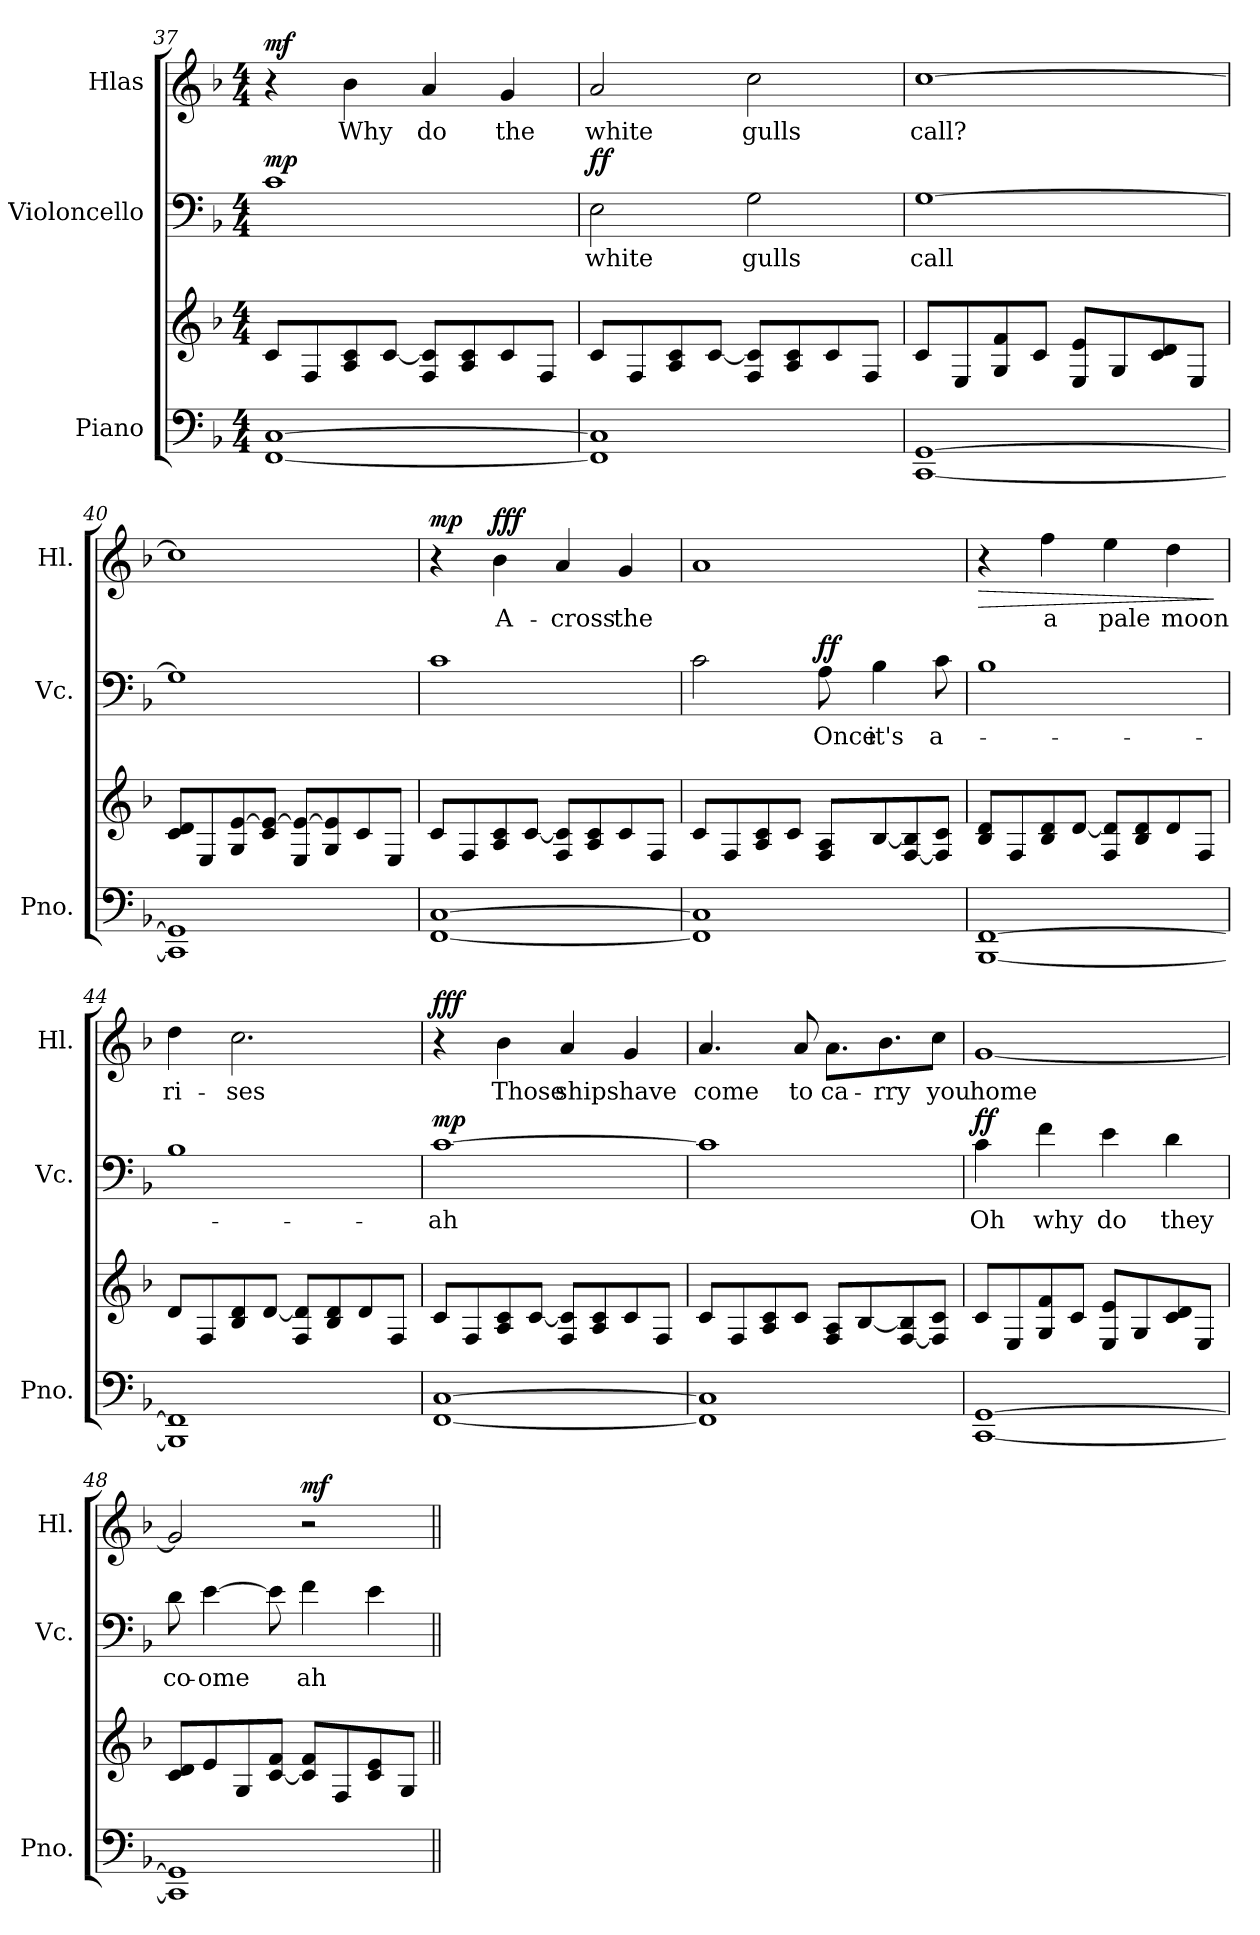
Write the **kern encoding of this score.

**kern	**kern	**kern	**text	**dynam	**kern	**text	**dynam
*part3	*part3	*part2	*part2	*part2	*part1	*part1	*part1
*staff4	*staff3	*staff2	*staff2	*staff2	*staff1	*staff1	*staff1
*I"Piano	*	*I"Violoncello	*	*	*I"Hlas	*	*
*I'Pno.	*	*I'Vc.	*	*	*I'Hl.	*	*
!!LO:LB:g=z
*clefF4	*clefG2	*clefF4	*	*	*clefG2	*	*
*k[b-]	*k[b-]	*k[b-]	*	*	*k[b-]	*	*
*M4/4	*M4/4	*M4/4	*	*	*M4/4	*	*
=37	=37	=37	=37	=37	=37	=37	=37
!	!	!	!	!LO:DY:b	!	!	!LO:DY:b
[1FF [1C	8c/L	1c	.	mp	4r	.	mf
.	8F/	.	.	.	.	.	.
.	8A/ 8c/	.	.	.	4b-\	Why	.
.	[8c/J	.	.	.	.	.	.
.	8F/ 8c/]L	.	.	.	4a/	do	.
.	8A/ 8c/	.	.	.	.	.	.
.	8c/	.	.	.	4g/	the	.
.	8F/J	.	.	.	.	.	.
=38	=38	=38	=38	=38	=38	=38	=38
!	!	!	!	!LO:DY:b	!	!	!
1FF] 1C]	8c/L	2E\	white	ff	2a/	white	.
.	8F/	.	.	.	.	.	.
.	8A/ 8c/	.	.	.	.	.	.
.	[8c/J	.	.	.	.	.	.
.	8F/ 8c/]L	2G\	gulls	.	2cc\	gulls	.
.	8A/ 8c/	.	.	.	.	.	.
.	8c/	.	.	.	.	.	.
.	8F/J	.	.	.	.	.	.
=39	=39	=39	=39	=39	=39	=39	=39
[1CC [1GG	8c/L	[1G	call	.	[1cc	call?	.
.	8E/	.	.	.	.	.	.
.	8G/ 8f/	.	.	.	.	.	.
.	8c/J	.	.	.	.	.	.
.	8E/ 8e/L	.	.	.	.	.	.
.	8G/	.	.	.	.	.	.
.	8c/ 8d/	.	.	.	.	.	.
.	8E/J	.	.	.	.	.	.
!!LO:LB:g=z
=40	=40	=40	=40	=40	=40	=40	=40
1CC] 1GG]	8c/ 8d/L	1G]	.	.	1cc]	.	.
.	8E/	.	.	.	.	.	.
.	8G/ [8e/	.	.	.	.	.	.
.	8c/ 8e/_J	.	.	.	.	.	.
.	8E/ 8e/_L	.	.	.	.	.	.
.	8G/ 8e/]	.	.	.	.	.	.
.	8c/	.	.	.	.	.	.
.	8E/J	.	.	.	.	.	.
=41	=41	=41	=41	=41	=41	=41	=41
!	!	!	!	!	!	!	!LO:DY:b
[1FF [1C	8c/L	1c	.	.	4r	.	mp
.	8F/	.	.	.	.	.	.
!	!	!	!	!	!	!	!LO:DY:b
.	8A/ 8c/	.	.	.	4b-\	A-	fff
.	[8c/J	.	.	.	.	.	.
.	8F/ 8c/]L	.	.	.	4a/	-cross	.
.	8A/ 8c/	.	.	.	.	.	.
.	8c/	.	.	.	4g/	the	.
.	8F/J	.	.	.	.	.	.
=42	=42	=42	=42	=42	=42	=42	=42
1FF] 1C]	8c/L	2c\	.	.	1a	.	.
.	8F/	.	.	.	.	.	.
.	8A/ 8c/	.	.	.	.	.	.
.	8c/J	.	.	.	.	.	.
!	!	!	!	!LO:DY:b	!	!	!
.	8F/ 8A/L	8A\	Once	ff	.	.	.
.	[8B-/	4B-\	it's	.	.	.	.
.	[8F/ 8B-/]	.	.	.	.	.	.
.	8F/] 8c/J	8c\	a-	.	.	.	.
!!LO:PB:g=z
=43	=43	=43	=43	=43	=43	=43	=43
!	!	!	!	!	!	!	!LO:HP:b
[1BBB- [1FF	8B-/ 8d/L	1B-	.	.	4r	.	>
.	8F/	.	.	.	.	.	.
.	8B-/ 8d/	.	.	.	4ff\	a	.
.	[8d/J	.	.	.	.	.	.
.	8F/ 8d/]L	.	.	.	4ee\	pale	.
.	8B-/ 8d/	.	.	.	.	.	.
.	8d/	.	.	.	4dd\	moon	.
.	8F/J	.	.	.	.	.	.
.	.	.	.	.	.	.	]
=44	=44	=44	=44	=44	=44	=44	=44
1BBB-] 1FF]	8d/L	1B-	.	.	4dd\	ri-	.
.	8F/	.	.	.	.	.	.
.	8B-/ 8d/	.	.	.	2.cc\	-ses	.
.	[8d/J	.	.	.	.	.	.
.	8F/ 8d/]L	.	.	.	.	.	.
.	8B-/ 8d/	.	.	.	.	.	.
.	8d/	.	.	.	.	.	.
.	8F/J	.	.	.	.	.	.
=45	=45	=45	=45	=45	=45	=45	=45
!	!	!	!	!LO:DY:b	!	!	!LO:DY:b
[1FF [1C	8c/L	[1c	ah	mp	4r	.	fff
.	8F/	.	.	.	.	.	.
.	8A/ 8c/	.	.	.	4b-\	Those	.
.	[8c/J	.	.	.	.	.	.
.	8F/ 8c/]L	.	.	.	4a/	ships	.
.	8A/ 8c/	.	.	.	.	.	.
.	8c/	.	.	.	4g/	have	.
.	8F/J	.	.	.	.	.	.
!!LO:LB:g=z
=46	=46	=46	=46	=46	=46	=46	=46
1FF] 1C]	8c/L	1c]	.	.	4.a/	come	.
.	8F/	.	.	.	.	.	.
.	8A/ 8c/	.	.	.	.	.	.
.	8c/J	.	.	.	8a/	to	.
.	8F/ 8A/L	.	.	.	8.a\L	ca-	.
.	[8B-/	.	.	.	.	.	.
.	.	.	.	.	8.b-\	-rry	.
.	[8F/ 8B-/]	.	.	.	.	.	.
.	8F/] 8c/J	.	.	.	8cc\J	you	.
=47	=47	=47	=47	=47	=47	=47	=47
!	!	!	!	!LO:DY:b	!	!	!
[1CC [1GG	8c/L	4c\	Oh	ff	[1g	home	.
.	8E/	.	.	.	.	.	.
.	8G/ 8f/	4f\	why	.	.	.	.
.	8c/J	.	.	.	.	.	.
.	8E/ 8e/L	4e\	do	.	.	.	.
.	8G/	.	.	.	.	.	.
.	8c/ 8d/	4d\	they	.	.	.	.
.	8E/J	.	.	.	.	.	.
=48	=48	=48	=48	=48	=48	=48	=48
1CC] 1GG]	8c/ 8d/L	8d\	co-	.	2g/]	.	.
.	8e/	[4e\	-ome	.	.	.	.
.	8G/	.	.	.	.	.	.
.	[8c/ 8f/J	8e\]	.	.	.	.	.
!	!	!	!	!	!	!	!LO:DY:b
.	8c/] 8f/L	4f\	ah	.	2r	.	mf
.	8F/	.	.	.	.	.	.
.	8c/ 8e/	4e\	.	.	.	.	.
.	8G/J	.	.	.	.	.	.
=||	=||	=||	=||	=||	=||	=||	=||
*-	*-	*-	*-	*-	*-	*-	*-
